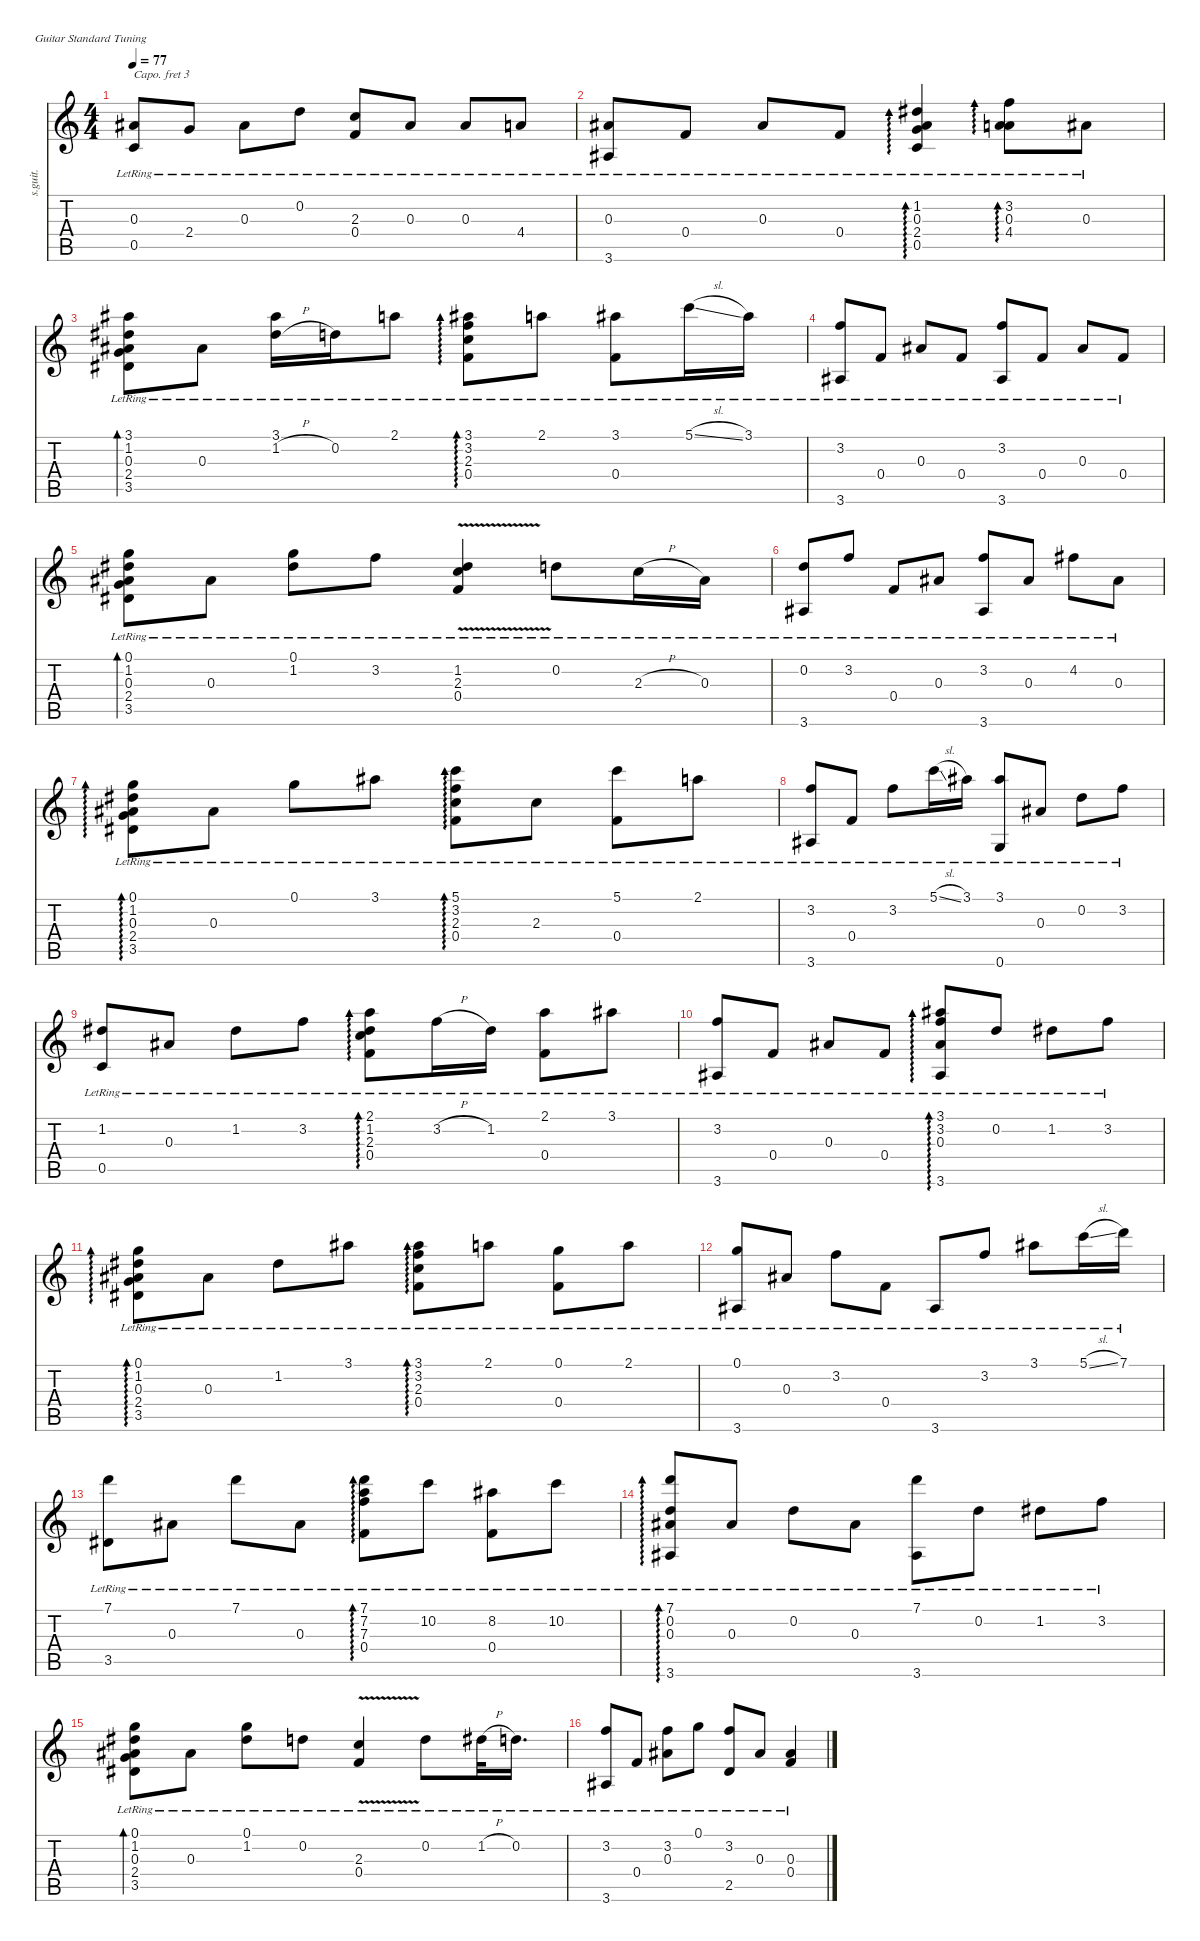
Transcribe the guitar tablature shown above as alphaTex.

\defaultSystemsLayout 4
\hideDynamics
\bracketExtendMode nobrackets
\track ("Steel Guitar" "s.guit.") {instrument acousticguitarsteel}
\staff {score tabs}
\capo 3
\tuning (E4 B3 G3 D3 A2 E2)
\ts (4 4)
\tempo 77
\clef g2
\ks c
(0.5{lr} 0.3{lr acc #}).8{dy mf beam Up} 2.4{lr}.8{beam Up} 0.3{lr acc #}.8{beam Down} 0.2{lr}.8{beam Down} (2.3{lr} 0.4{lr}).8{beam Up} 0.3{lr acc #}.8{beam Up} 0.3{lr acc #}.8{beam Up} 4.4{lr}.8{beam Up} |
(3.6{lr acc #} 0.3{lr acc #}).8{beam Up} 0.4{lr}.8{beam Up} 0.3{lr acc #}.8{beam Up} 0.4{lr}.8{beam Up} (0.5{lr} 2.4{lr} 0.3{lr acc #} 1.2{lr acc #}).4{ad 0 beam Up} (3.2{lr} 0.3{lr acc #} 4.4{lr}).8{ad 0 beam Down} 0.3{lr acc #}.8{beam Down} |
(3.5{lr acc #} 2.4{lr} 0.3{lr acc #} 1.2{lr acc #} 3.1{lr acc #}).8{bd 114 beam Down} 0.3{lr acc #}.8{beam Down} (3.1{lr acc #} 1.2{h lr acc #}).16{beam Down} 0.2{lr}.16{beam Down} 2.1{lr}.8{beam Down} (3.1{lr acc #} 3.2{lr} 2.3{lr} 0.4{lr}).8{ad 0 beam Down} 2.1{lr}.8{beam Down} (3.1{lr acc #} 0.4{lr}).8{beam Down} 5.1{sl lr}.16{beam Down} 3.1{lr acc #}.16{beam Down} |
(3.2{lr} 3.6{lr acc #}).8{beam Up} 0.4{lr}.8{beam Up} 0.3{lr acc #}.8{beam Up} 0.4{lr}.8{beam Up} (3.2{lr} 3.6{lr acc #}).8{beam Up} 0.4{lr}.8{beam Up} 0.3{lr acc #}.8{beam Up} 0.4{lr}.8{beam Up} |
(3.5{lr acc #} 2.4{lr} 0.3{lr acc #} 1.2{lr acc #} 0.1{lr}).8{bd 114 beam Down} 0.3{lr acc #}.8{beam Down} (1.2{lr acc #} 0.1{lr}).8{beam Down} 3.2{lr}.8{beam Down} (1.2{lr acc #} 2.3{v lr} 0.4{lr}).4{beam Up} 0.2{lr}.8{beam Down} 2.3{h lr}.16{beam Down} 0.3{lr acc #}.16{beam Down} |
(3.6{lr acc #} 0.2{lr}).8{beam Up} 3.2{lr}.8{beam Up} 0.4{lr}.8{beam Up} 0.3{lr acc #}.8{beam Up} (3.2{lr} 3.6{lr acc #}).8{beam Up} 0.3{lr acc #}.8{beam Up} 4.2{lr acc #}.8{beam Down} 0.3{lr acc #}.8{beam Down} |
(3.5{lr acc #} 0.3{lr acc #} 1.2{lr acc #} 0.1{lr} 2.4{lr}).8{ad 0 beam Down} 0.3{lr acc #}.8{beam Down} 0.1{lr}.8{beam Down} 3.1{lr acc #}.8{beam Down} (5.1{lr} 3.2{lr} 2.3{lr} 0.4{lr}).8{ad 0 beam Down} 2.3{lr}.8{beam Down} (5.1{lr} 0.4{lr}).8{beam Down} 2.1{lr}.8{beam Down} |
(3.6{lr acc #} 3.2{lr}).8{beam Up} 0.4{lr}.8{beam Up} 3.2{lr}.8{beam Down} 5.1{sl lr}.16{beam Down} 3.1{lr acc #}.16{beam Down} (3.1{lr acc #} 0.6{lr}).8{beam Up} 0.3{lr acc #}.8{beam Up} 0.2{lr}.8{beam Down} 3.2{lr}.8{beam Down} |
(1.2{lr acc #} 0.5{lr}).8{beam Up} 0.3{lr acc #}.8{beam Up} 1.2{lr acc #}.8{beam Down} 3.2{lr}.8{beam Down} (1.2{lr acc #} 0.4{lr} 2.3{lr} 2.1{lr}).8{ad 0 beam Down} 3.2{h lr}.16{beam Down} 1.2{lr acc #}.16{beam Down} (0.4{lr} 2.1{lr}).8{beam Down} 3.1{lr acc #}.8{beam Down} |
(3.6{lr acc #} 3.2{lr}).8{beam Up} 0.4{lr}.8{beam Up} 0.3{lr acc #}.8{beam Up} 0.4{lr}.8{beam Up} (3.6{lr acc #} 0.3{lr acc #} 3.2{lr} 3.1{lr acc #}).8{ad 0 beam Up} 0.2{lr}.8{beam Up} 1.2{lr acc #}.8{beam Down} 3.2{lr}.8{beam Down} |
(3.5{lr acc #} 0.3{lr acc #} 1.2{lr acc #} 0.1{lr} 2.4{lr}).8{ad 0 beam Down} 0.3{lr acc #}.8{beam Down} 1.2{lr acc #}.8{beam Down} 3.1{lr acc #}.8{beam Down} (3.1{lr acc #} 3.2{lr} 2.3{lr} 0.4{lr}).8{ad 0 beam Down} 2.1{lr}.8{beam Down} (0.1{lr} 0.4{lr}).8{beam Down} 2.1{lr}.8{beam Down} |
(0.1{lr} 3.6{lr acc #}).8{beam Up} 0.3{lr acc #}.8{beam Up} 3.2{lr}.8{beam Down} 0.4{lr}.8{beam Down} 3.6{lr acc #}.8{beam Up} 3.2{lr}.8{beam Up} 3.1{lr acc #}.8{beam Down} 5.1{sl lr}.16{beam Down} 7.1{lr}.16{beam Down} |
(7.1{lr} 3.5{lr acc #}).8{beam Down} 0.3{lr acc #}.8{beam Down} 7.1{lr}.8{beam Down} 0.3{lr acc #}.8{beam Down} (0.4{lr} 7.3{lr} 7.2{lr} 7.1{lr}).8{ad 0 beam Down} 10.2{lr}.8{beam Down} (8.2{lr acc #} 0.4{lr}).8{beam Down} 10.2{lr}.8{beam Down} |
(7.1{lr} 0.3{lr acc #} 0.2{lr} 3.6{lr acc #}).8{ad 0 beam Up} 0.3{lr acc #}.8{beam Up} 0.2{lr}.8{beam Down} 0.3{lr acc #}.8{beam Down} (7.1{lr} 3.6{lr acc #}).8{beam Down} 0.2{lr}.8{beam Down} 1.2{lr acc #}.8{beam Down} 3.2{lr}.8{beam Down} |
(3.5{lr acc #} 0.3{lr acc #} 1.2{lr acc #} 0.1{lr} 2.4{lr}).8{bd 114 beam Down} 0.3{lr acc #}.8{beam Down} (0.1{lr} 1.2{lr acc #}).8{beam Down} 0.2{lr}.8{beam Down} (2.3{v lr} 0.4{lr}).4{beam Up} 0.2{lr}.8{beam Down} 1.2{h lr acc #}.32{beam Down} 0.2{lr}.16{d beam Down} |
(3.2{lr} 3.6{lr acc #}).8{beam Up} 0.4{lr}.8{beam Up} (0.3{lr acc #} 3.2{lr}).8{beam Down} 0.1{lr}.8{beam Down} (2.5{lr} 3.2{lr}).8{beam Up} 0.3{lr acc #}.8{beam Up} (0.3{lr acc #} 0.4{lr}).4{beam Up}
